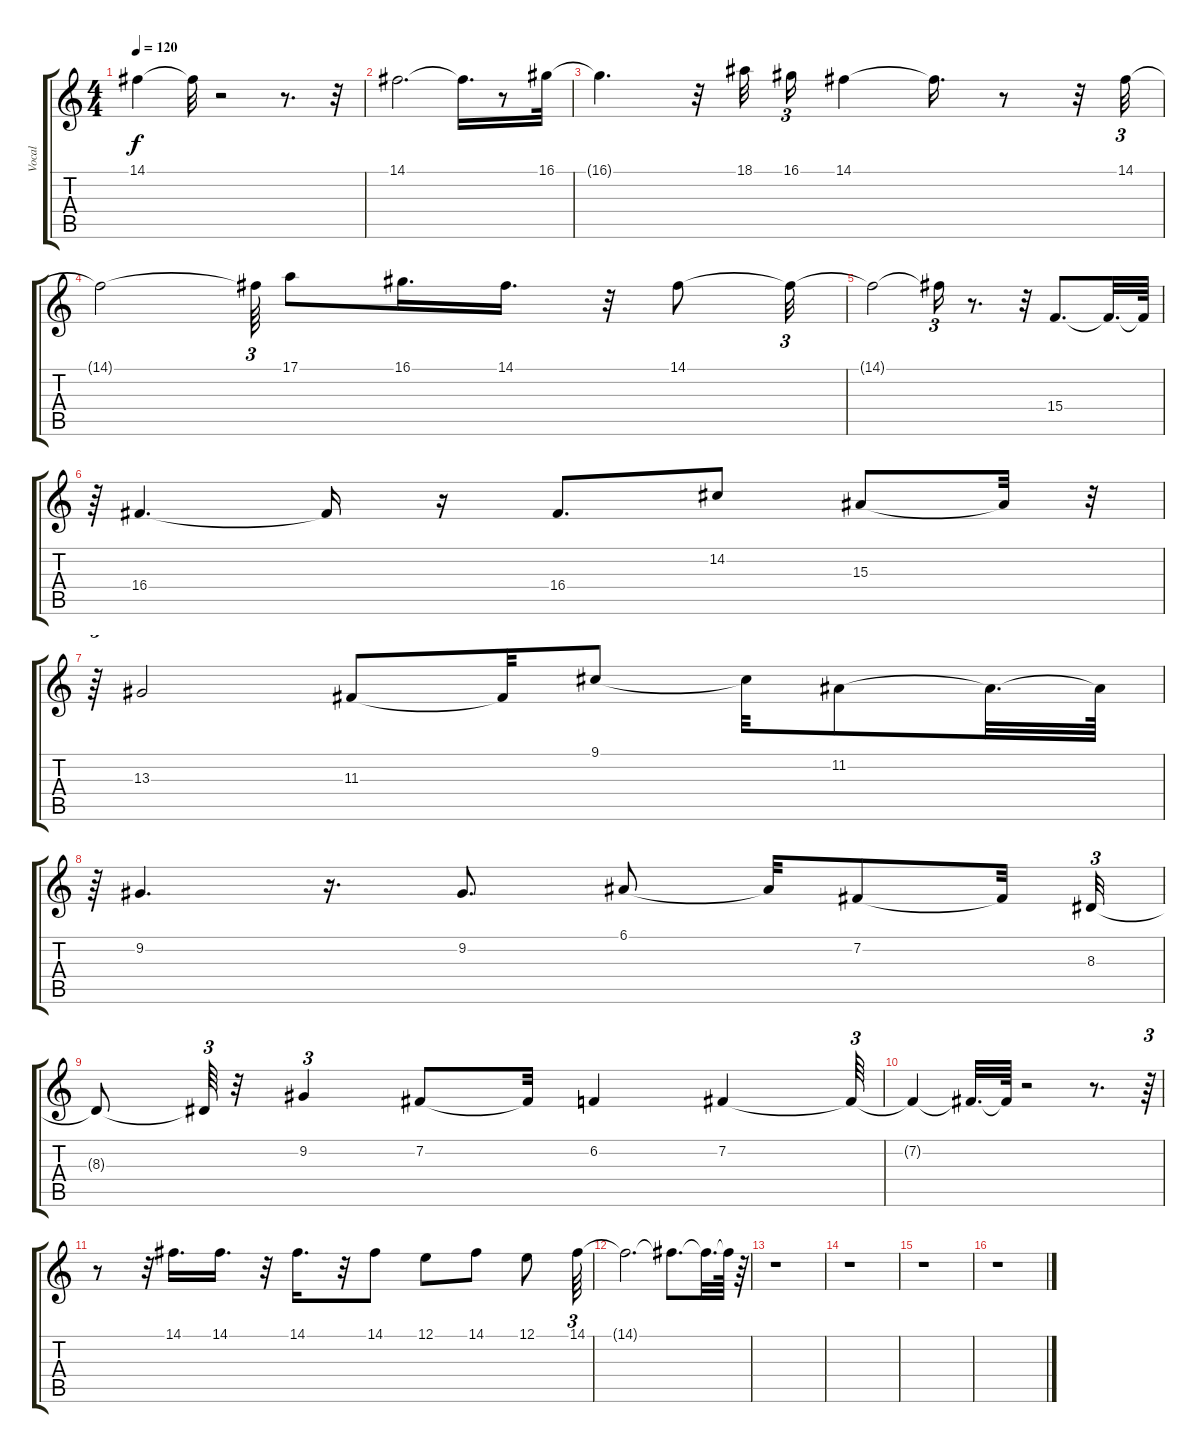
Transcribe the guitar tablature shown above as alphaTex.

\track ("Vocal" "Vocal") {instrument oboe}
\staff {score tabs}
\tuning (E4 B3 G3 D3 A2 E2) {hide}
\ts (4 4)
\tempo 120
\clef g2
\ks c
14.1{t}.4{dy f} 14.1{t}.32 r.2 r.8{d} r.32 |
14.1.2{d} 14.1{t}.16{d} r.8 16.1.32 |
16.1{t}.4{d} r.32 18.1.32 16.1.16{tu (3 2)} 14.1.4 14.1{t}.16{d} r.8 r.32 14.1.32{tu (3 2)} |
14.1{t}.2 14.1{t}.64{tu (3 2)} 17.1.8 16.1.16{d} 14.1.16{d} r.32 14.1.8 14.1{t}.32{tu (3 2)} |
14.1{t}.2 14.1{t}.16{tu (3 2)} r.8{d} r.32 15.4.8{d} 15.4{t}.32{d} 15.4{t}.64 |
r.64{tu (3 2)} 16.4.4{d} 16.4{t}.16 r.16 16.4.8{d} 14.2.8 15.3.8 15.3{t}.32 r.32{tu (3 2)} |
r.64{tu (3 2)} 13.3.2 11.3.8 11.3{t}.32 9.1.8 9.1{t}.32 11.2.8 11.2{t}.32{d} 11.2{t}.64 |
r.64{tu (3 2)} 9.2.4{d} r.16{d} 9.2.8{d} 6.1.8 6.1{t}.32 7.2.8 7.2{t}.32 8.3.32{tu (3 2)} |
8.3{t}.8 8.3{t}.64{tu (3 2)} r.32 9.2.4{tu (3 2)} 7.2.8 7.2{t}.32 6.2.4 7.2.4 7.2{t}.64{tu (3 2)} |
7.2{t}.4 7.2{t}.32{d} 7.2{t}.64 r.2 r.8{d} r.64{tu (3 2)} |
r.8 r.32{tu (3 2)} 14.1.16{d} 14.1.16{d} r.32 14.1.16{d} r.32 14.1.8 12.1.8 14.1.8 12.1.8 14.1.64{tu (3 2)} |
14.1{t}.2{d} 14.1{t}.8{d} 14.1{t}.32{d} 14.1{t}.64 r.64{tu (3 2)} |
r.1 |
r.1 |
r.1 |
r.1
